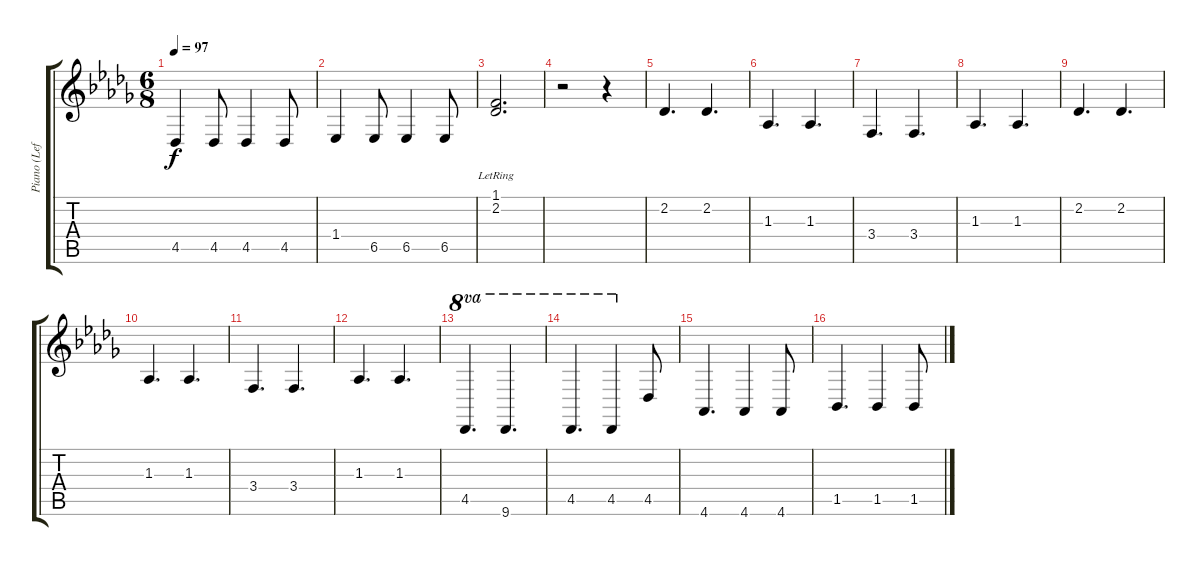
\track ("Piano (Left Hand)" "Piano (Lef") {instrument brightacousticpiano}
\staff {score tabs}
\tuning (E4 B3 G3 D3 A2 E2) {hide}
\ts (6 8)
\tempo 97
\clef g2
\ks db
4.5.4{dy f} 4.5.8 4.5.4 4.5.8 |
1.4.4 6.5.8 6.5.4 6.5.8 |
(1.1{lr} 2.2{lr}).2{d} |
r.2 r.4 |
2.2.4{d} 2.2.4{d} |
1.3.4{d} 1.3.4{d} |
3.4.4{d} 3.4.4{d} |
1.3.4{d} 1.3.4{d} |
2.2.4{d} 2.2.4{d} |
1.3.4{d} 1.3.4{d} |
3.4.4{d} 3.4.4{d} |
1.3.4{d} 1.3.4{d} |
4.5.4{d ot 8va} 9.6.4{d ot 8va} |
4.5.4{d ot 8va} 4.5.4{ot 8va} 4.5.8 |
4.6.4{d} 4.6.4 4.6.8 |
1.5.4{d} 1.5.4 1.5.8
